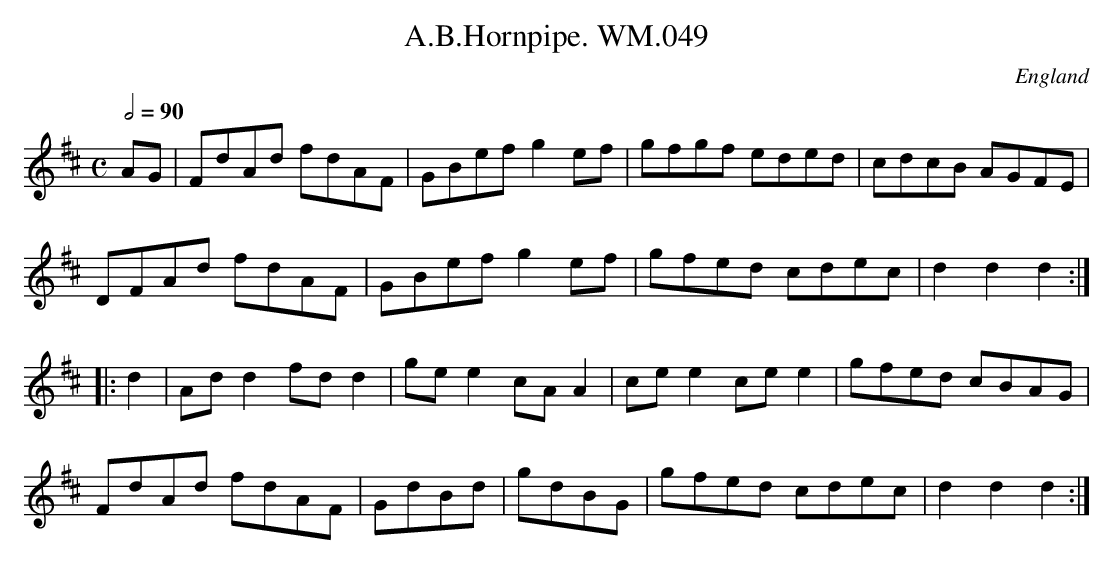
X:1
T:A.B.Hornpipe. WM.049
L:1/8
M:C
O:England
Q:1/2=90
K:D
AG|FdAd fdAF|GBefg2ef|gfgf eded|cdcB AGFE|!
DFAd fdAF|GBefg2ef|gfed cdec|d2d2d2:|!
|:d2|Add2fdd2|gee2cAA2|cee2cee2|gfed cBAG|!
FdAd fdAF|GdBd|gdBG|gfed cdec|d2d2d2:|
